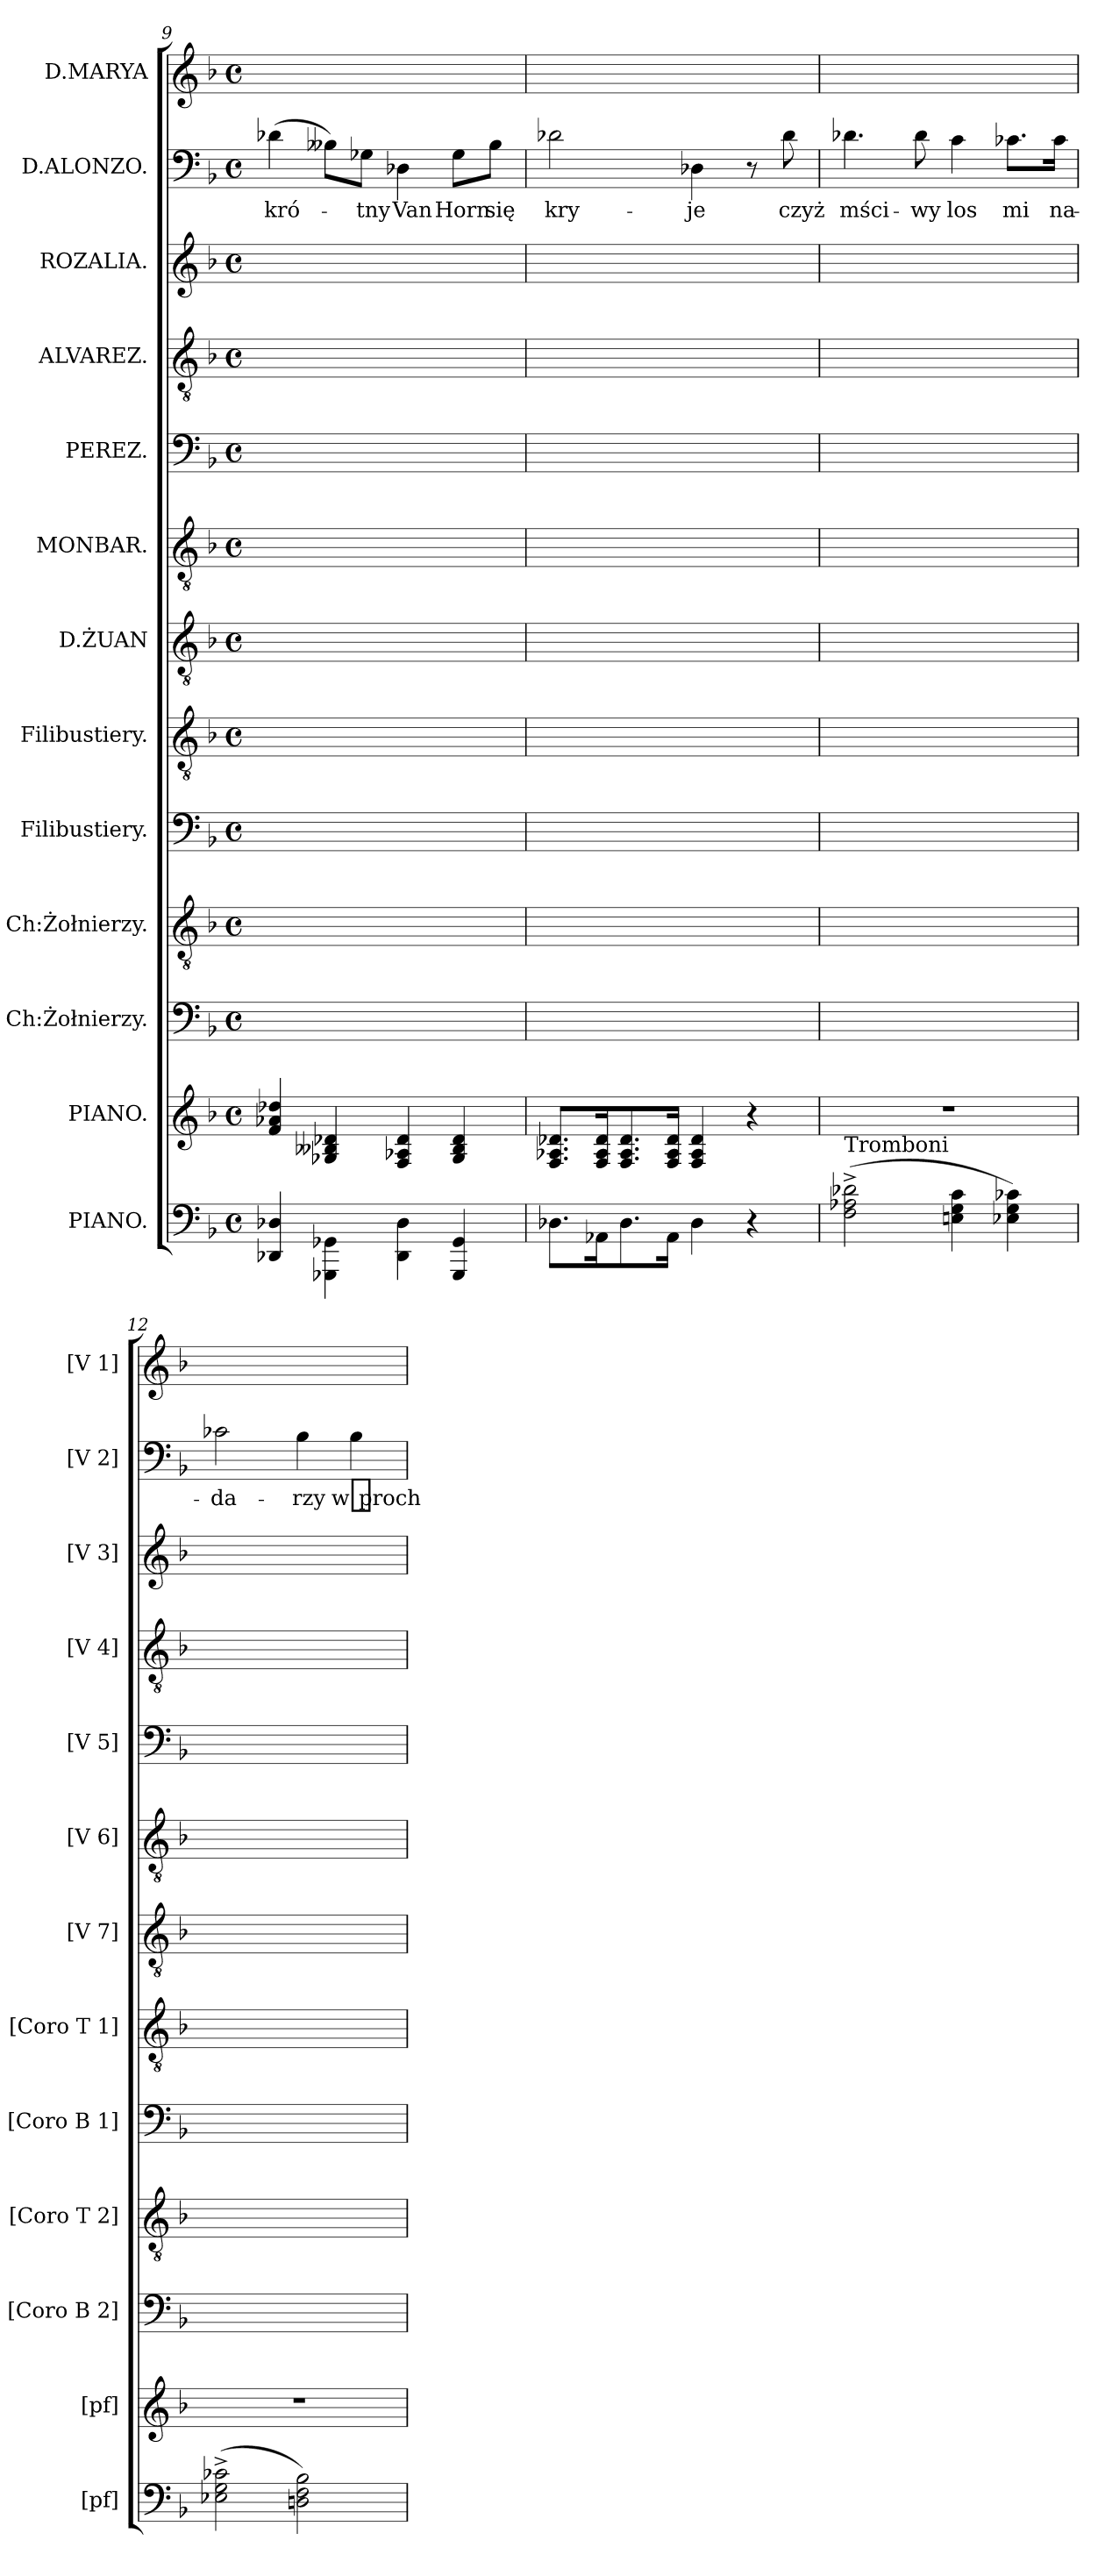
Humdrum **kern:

**kern	**kern	**kern	**kern	**kern	**kern	**kern	**kern	**kern	**kern	**kern	**kern	**text	**kern
*part13	*part12	*part11	*part10	*part9	*part8	*part7	*part6	*part5	*part4	*part3	*part2	*part2	*part1
*staff13	*staff12	*staff11	*staff10	*staff9	*staff8	*staff7	*staff6	*staff5	*staff4	*staff3	*staff2	*staff2	*staff1
*I"PIANO.	*I"PIANO.	*I"Ch:Żołnierzy.	*I"Ch:Żołnierzy.	*I"Filibustiery.	*I"Filibustiery.	*I"D.ŻUAN	*I"MONBAR.	*I"PEREZ.	*I"ALVAREZ.	*I"ROZALIA.	*I"D.ALONZO.	*	*I"D.MARYA
*I'[pf]	*I'[pf]	*I'[Coro B 2]	*I'[Coro T 2]	*I'[Coro B 1]	*I'[Coro T 1]	*I'[V 7]	*I'[V 6]	*I'[V 5]	*I'[V 4]	*I'[V 3]	*I'[V 2]	*	*I'[V 1]
*clefF4	*clefG2	*clefF4	*clefGv2	*clefF4	*clefGv2	*clefGv2	*clefGv2	*clefF4	*clefGv2	*clefG2	*clefF4	*	*clefG2
*k[b-]	*k[b-]	*k[b-]	*k[b-]	*k[b-]	*k[b-]	*k[b-]	*k[b-]	*k[b-]	*k[b-]	*k[b-]	*k[b-]	*	*k[b-]
*d:	*d:	*d:	*d:	*d:	*d:	*d:	*d:	*d:	*d:	*d:	*d:	*	*d:
*M4/4	*M4/4	*M4/4	*M4/4	*M4/4	*M4/4	*M4/4	*M4/4	*M4/4	*M4/4	*M4/4	*M4/4	*	*M4/4
*met(c)	*met(c)	*met(c)	*met(c)	*met(c)	*met(c)	*met(c)	*met(c)	*met(c)	*met(c)	*met(c)	*met(c)	*	*met(c)
=9	=9	=9	=9	=9	=9	=9	=9	=9	=9	=9	=9	=9	=9
4DD-X/ 4D-X/	4f/ 4a-X/ 4dd-X/	1ryy	1ryy	1ryy	1ryy	1ryy	1ryy	1ryy	1ryy	1ryy	(4d-X\	-kró-	1ryy
4GGG-X\ 4GG-X\	4G-X/ 4B--X/ 4d-X/	.	.	.	.	.	.	.	.	.	8B--X\L)	.	.
.	.	.	.	.	.	.	.	.	.	.	8G-X\J	-tny	.
4DD-\ 4D-\	4F/ 4A-X/ 4d-/	.	.	.	.	.	.	.	.	.	4D-X\	Van	.
4GGG-/ 4GG-/	4G-/ 4B--/ 4d-/	.	.	.	.	.	.	.	.	.	8G-\L	Horn	.
.	.	.	.	.	.	.	.	.	.	.	8B--\J	się	.
=10	=10	=10	=10	=10	=10	=10	=10	=10	=10	=10	=10	=10	=10
8.D-X\L	8.F/ 8.A-X/ 8.d-X/L	1ryy	1ryy	1ryy	1ryy	1ryy	1ryy	1ryy	1ryy	1ryy	2d-X\	kry-	1ryy
16AA-X\K	16F/ 16A-/ 16d-/K	.	.	.	.	.	.	.	.	.	.	.	.
8.D-\	8.F/ 8.A-/ 8.d-/	.	.	.	.	.	.	.	.	.	.	.	.
16AA-\Jk	16F/ 16A-/ 16d-/Jk	.	.	.	.	.	.	.	.	.	.	.	.
4D-\	4F/ 4A-/ 4d-/	.	.	.	.	.	.	.	.	.	4D-X\	-je	.
4r	4r	.	.	.	.	.	.	.	.	.	8r	.	.
.	.	.	.	.	.	.	.	.	.	.	8d-\	czyż	.
=11	=11	=11	=11	=11	=11	=11	=11	=11	=11	=11	=11	=11	=11
!LO:TX:a:t=Tromboni	!	!	!	!	!	!	!	!	!	!	!	!	!
(2F^<\ 2A-X^<\ 2d-X^<\	1r	1ryy	1ryy	1ryy	1ryy	1ryy	1ryy	1ryy	1ryy	1ryy	4.d-X\	mści-	1ryy
.	.	.	.	.	.	.	.	.	.	.	8d-\	-wy	.
4En\ 4G\ 4c\	.	.	.	.	.	.	.	.	.	.	4c\	los	.
4E-X\ 4G\ 4c-X\)	.	.	.	.	.	.	.	.	.	.	8.c-X\L	mi	.
.	.	.	.	.	.	.	.	.	.	.	16c-\Jk	na-	.
=12	=12	=12	=12	=12	=12	=12	=12	=12	=12	=12	=12	=12	=12
(2E-X^<\ 2G^<\ 2c-X^<\	1r	1ryy	1ryy	1ryy	1ryy	1ryy	1ryy	1ryy	1ryy	1ryy	2c-X\	-da-	1ryy
2Dn\ 2F\ 2B-\)	.	.	.	.	.	.	.	.	.	.	4B-\	-rzy	.
.	.	.	.	.	.	.	.	.	.	.	4B-\	w proch	.
=	=	=	=	=	=	=	=	=	=	=	=	=	=
*-	*-	*-	*-	*-	*-	*-	*-	*-	*-	*-	*-	*-	*-
